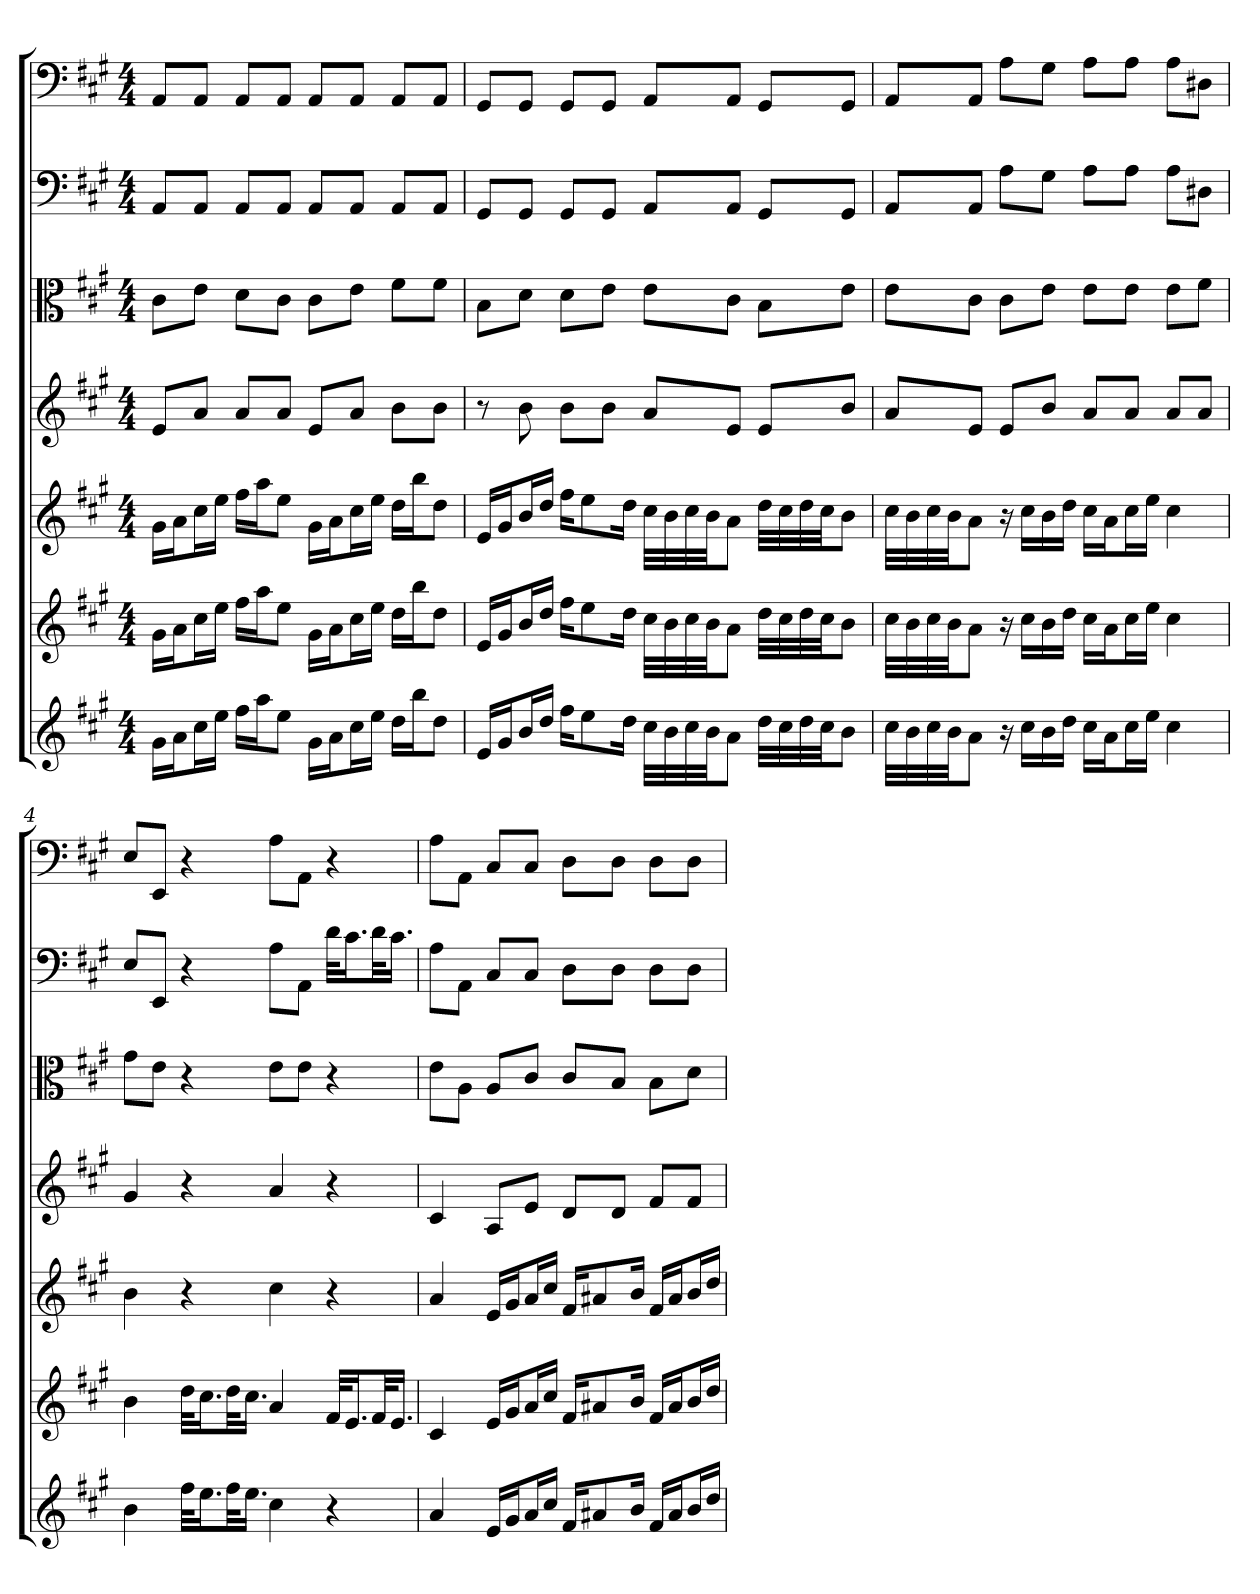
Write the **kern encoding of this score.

**kern	**kern	**kern	**kern	**kern	**kern	**kern
*part7	*part6	*part5	*part4	*part3	*part2	*part1
*staff7	*staff6	*staff5	*staff4	*staff3	*staff2	*staff1
*	*	*	*	*clefC3	*	*
*k[f#c#g#]	*k[f#c#g#]	*k[f#c#g#]	*k[f#c#g#]	*k[f#c#g#]	*k[f#c#g#]	*k[f#c#g#]
*A:	*A:	*A:	*A:	*A:	*A:	*A:
*M4/4	*M4/4	*M4/4	*M4/4	*M4/4	*M4/4	*M4/4
=1	=1	=1	=1	=1	=1	=1
16g#LL	16g#LL	16g#LL	8eL	8c#\L	8AAL	8AAL
16aJ	16aJ	16aJ	.	.	.	.
16cc#L	16cc#L	16cc#L	8aJ	8e\J	8AAJ	8AAJ
16eeJJ	16eeJJ	16eeJJ	.	.	.	.
16ff#LL	16ff#LL	16ff#LL	8aL	8d\L	8AAL	8AAL
16aaJ	16aaJ	16aaJ	.	.	.	.
8eeJ	8eeJ	8eeJ	8aJ	8c#\J	8AAJ	8AAJ
16g#LL	16g#LL	16g#LL	8eL	8c#\L	8AAL	8AAL
16aJ	16aJ	16aJ	.	.	.	.
16cc#L	16cc#L	16cc#L	8aJ	8e\J	8AAJ	8AAJ
16eeJJ	16eeJJ	16eeJJ	.	.	.	.
16ddLL	16ddLL	16ddLL	8bL	8f#\L	8AAL	8AAL
16bbJ	16bbJ	16bbJ	.	.	.	.
8ddJ	8ddJ	8ddJ	8bJ	8f#\J	8AAJ	8AAJ
=2	=2	=2	=2	=2	=2	=2
16eLL	16eLL	16eLL	8r	8B\L	8GG#L	8GG#L
16g#J	16g#J	16g#J	.	.	.	.
16bL	16bL	16bL	8b	8d\J	8GG#J	8GG#J
16ddJJ	16ddJJ	16ddJJ	.	.	.	.
16ff#KL	16ff#KL	16ff#KL	8bL	8d\L	8GG#L	8GG#L
8ee	8ee	8ee	.	.	.	.
.	.	.	8bJ	8e\J	8GG#J	8GG#J
16ddJk	16ddJk	16ddJk	.	.	.	.
32cc#LLL	32cc#LLL	32cc#LLL	8aL	8e\L	8AAL	8AAL
32b	32b	32b	.	.	.	.
32cc#	32cc#	32cc#	.	.	.	.
32bJJ	32bJJ	32bJJ	.	.	.	.
8aJ	8aJ	8aJ	8eJ	8c#\J	8AAJ	8AAJ
32ddLLL	32ddLLL	32ddLLL	8eL	8B\L	8GG#L	8GG#L
32cc#	32cc#	32cc#	.	.	.	.
32dd	32dd	32dd	.	.	.	.
32cc#JJ	32cc#JJ	32cc#JJ	.	.	.	.
8bJ	8bJ	8bJ	8bJ	8e\J	8GG#J	8GG#J
=3	=3	=3	=3	=3	=3	=3
32cc#LLL	32cc#LLL	32cc#LLL	8aL	8e\L	8AAL	8AAL
32b	32b	32b	.	.	.	.
32cc#	32cc#	32cc#	.	.	.	.
32bJJ	32bJJ	32bJJ	.	.	.	.
8aJ	8aJ	8aJ	8eJ	8c#\J	8AAJ	8AAJ
16r	16r	16r	8eL	8c#\L	8AL	8AL
16cc#LL	16cc#LL	16cc#LL	.	.	.	.
16b	16b	16b	8bJ	8e\J	8G#J	8G#J
16ddJJ	16ddJJ	16ddJJ	.	.	.	.
16cc#LL	16cc#LL	16cc#LL	8aL	8e\L	8AL	8AL
16aJ	16aJ	16aJ	.	.	.	.
16cc#L	16cc#L	16cc#L	8aJ	8e\J	8AJ	8AJ
16eeJJ	16eeJJ	16eeJJ	.	.	.	.
4cc#	4cc#	4cc#	8aL	8e\L	8AL	8AL
.	.	.	8aJ	8f#\J	8D#XJ	8D#XJ
=4	=4	=4	=4	=4	=4	=4
4b	4b	4b	4g#	8g#\L	8EL	8EL
.	.	.	.	8e\J	8EEJ	8EEJ
32ff#KLL	32ddKLL	4r	4r	4r	4r	4r
16.eeJ	16.cc#J	.	.	.	.	.
32ff#KL	32ddKL	.	.	.	.	.
16.eeJJ	16.cc#JJ	.	.	.	.	.
4cc#	4a	4cc#	4a	8e\L	8AL	8AL
.	.	.	.	8e\J	8AAJ	8AAJ
4r	32f#KLL	4r	4r	4r	32dKLL	4r
.	16.eJ	.	.	.	16.c#J	.
.	32f#KL	.	.	.	32dKL	.
.	16.eJJ	.	.	.	16.c#JJ	.
=5	=5	=5	=5	=5	=5	=5
4a	4c#	4a	4c#	8e\L	8AL	8AL
.	.	.	.	8A\J	8AAJ	8AAJ
16eLL	16eLL	16eLL	8AL	8A/L	8C#L	8C#L
16g#J	16g#J	16g#J	.	.	.	.
16aL	16aL	16aL	8eJ	8c#/J	8C#J	8C#J
16cc#JJ	16cc#JJ	16cc#JJ	.	.	.	.
16f#KL	16f#KL	16f#KL	8dL	8c#/L	8DL	8DL
8a#X	8a#X	8a#X	.	.	.	.
.	.	.	8dJ	8B/J	8DJ	8DJ
16bJk	16bJk	16bJk	.	.	.	.
16f#LL	16f#LL	16f#LL	8f#L	8B\L	8DL	8DL
16a#J	16a#J	16a#J	.	.	.	.
16bL	16bL	16bL	8f#J	8d\J	8DJ	8DJ
16ddJJ	16ddJJ	16ddJJ	.	.	.	.
=	=	=	=	=	=	=
*-	*-	*-	*-	*-	*-	*-
